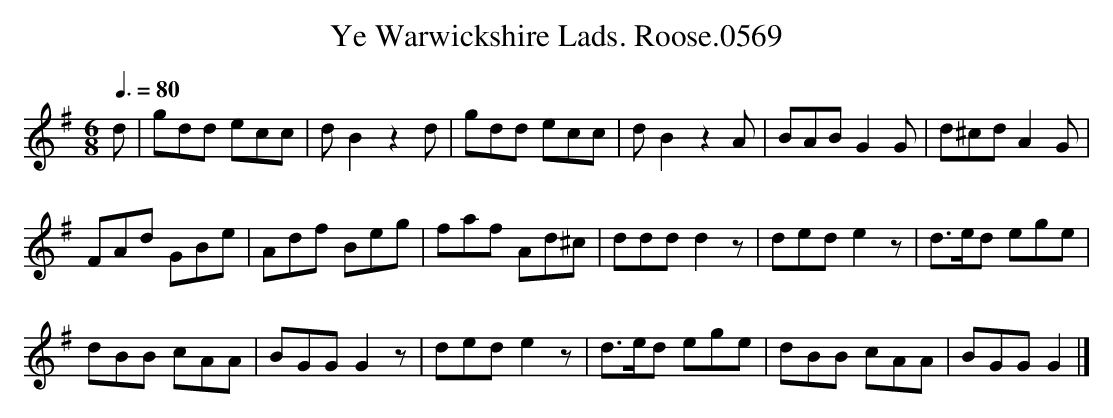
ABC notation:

X:1
T:Ye Warwickshire Lads. Roose.0569
M:6/8
L:1/8
Q:3/8=80
K:G
d | gdd ecc | d B2 z2 d | gdd ecc | d B2 z2 A | BAB G2 G | d^cd A2 G |
FAd GBe | Adf Beg | faf Ad^c | ddd d2 z | ded e2 z | d>ed ege |
dBB cAA | BGG G2 z | ded e2 z | d>ed ege | dBB cAA | BGG G2 |]
